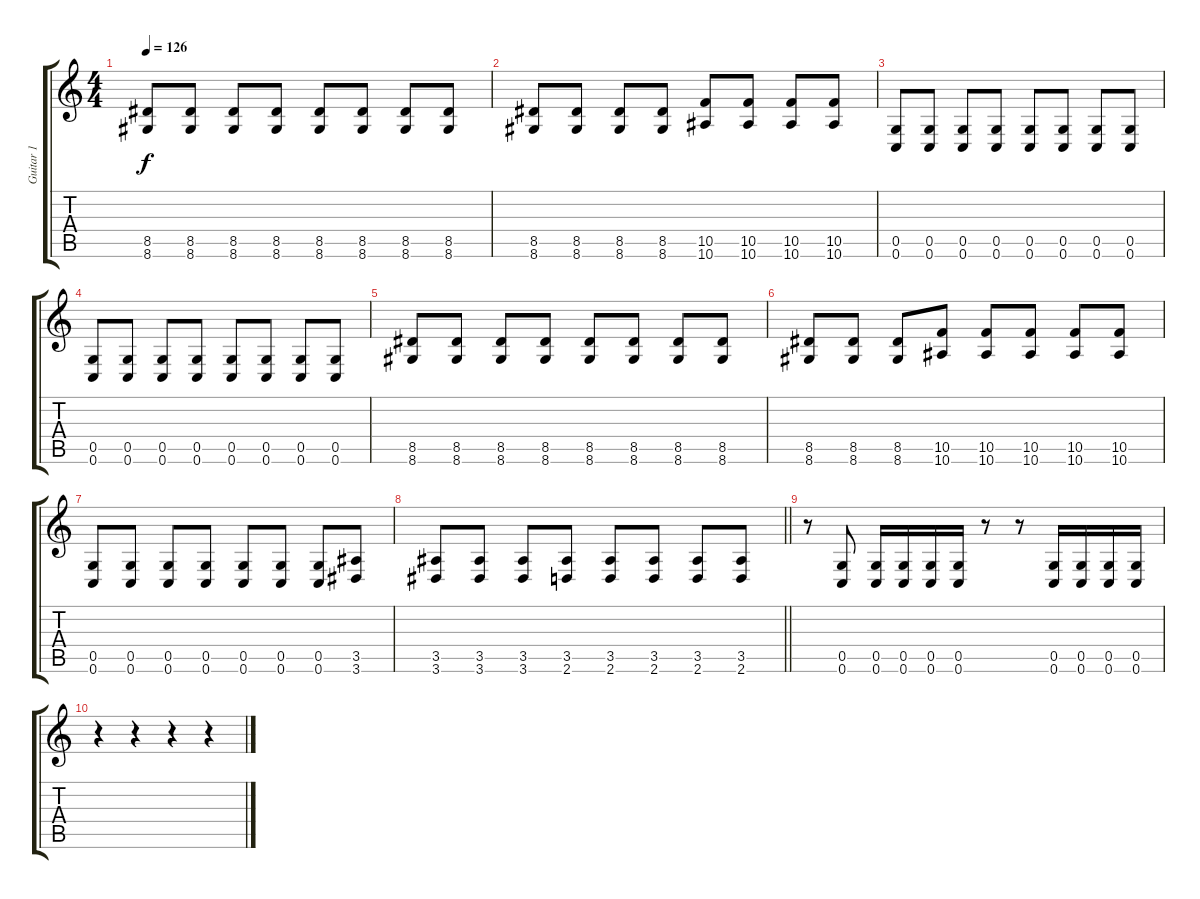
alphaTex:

\track ("Guitar 1" "Guitar 1") {instrument distortionguitar}
\staff {score tabs}
\tuning (D4 A3 F3 C3 G2 C2) {hide}
\ts (4 4)
\tempo 126
\clef g2
\ks c
(8.5 8.6).8{dy f} (8.5 8.6).8 (8.5 8.6).8 (8.5 8.6).8 (8.5 8.6).8 (8.5 8.6).8 (8.5 8.6).8 (8.5 8.6).8 |
(8.5 8.6).8 (8.5 8.6).8 (8.5 8.6).8 (8.5 8.6).8 (10.5 10.6).8 (10.5 10.6).8 (10.5 10.6).8 (10.5 10.6).8 |
(0.5 0.6).8 (0.5 0.6).8 (0.5 0.6).8 (0.5 0.6).8 (0.5 0.6).8 (0.5 0.6).8 (0.5 0.6).8 (0.5 0.6).8 |
(0.5 0.6).8 (0.5 0.6).8 (0.5 0.6).8 (0.5 0.6).8 (0.5 0.6).8 (0.5 0.6).8 (0.5 0.6).8 (0.5 0.6).8 |
(8.5 8.6).8 (8.5 8.6).8 (8.5 8.6).8 (8.5 8.6).8 (8.5 8.6).8 (8.5 8.6).8 (8.5 8.6).8 (8.5 8.6).8 |
(8.5 8.6).8 (8.5 8.6).8 (8.5 8.6).8 (10.5 10.6).8 (10.5 10.6).8 (10.5 10.6).8 (10.5 10.6).8 (10.5 10.6).8 |
(0.5 0.6).8 (0.5 0.6).8 (0.5 0.6).8 (0.5 0.6).8 (0.5 0.6).8 (0.5 0.6).8 (0.5 0.6).8 (3.5 3.6).8 |
\barLineRight lightlight
(3.5 3.6).8 (3.5 3.6).8 (3.5 3.6).8 (3.5 2.6).8 (3.5 2.6).8 (3.5 2.6).8 (3.5 2.6).8 (3.5 2.6).8 |
r.8 (0.5 0.6).8 (0.5 0.6).16 (0.5 0.6).16 (0.5 0.6).16 (0.5 0.6).16 r.8 r.8 (0.5 0.6).16 (0.5 0.6).16 (0.5 0.6).16 (0.5 0.6).16 |
r.4 r.4 r.4 r.4
